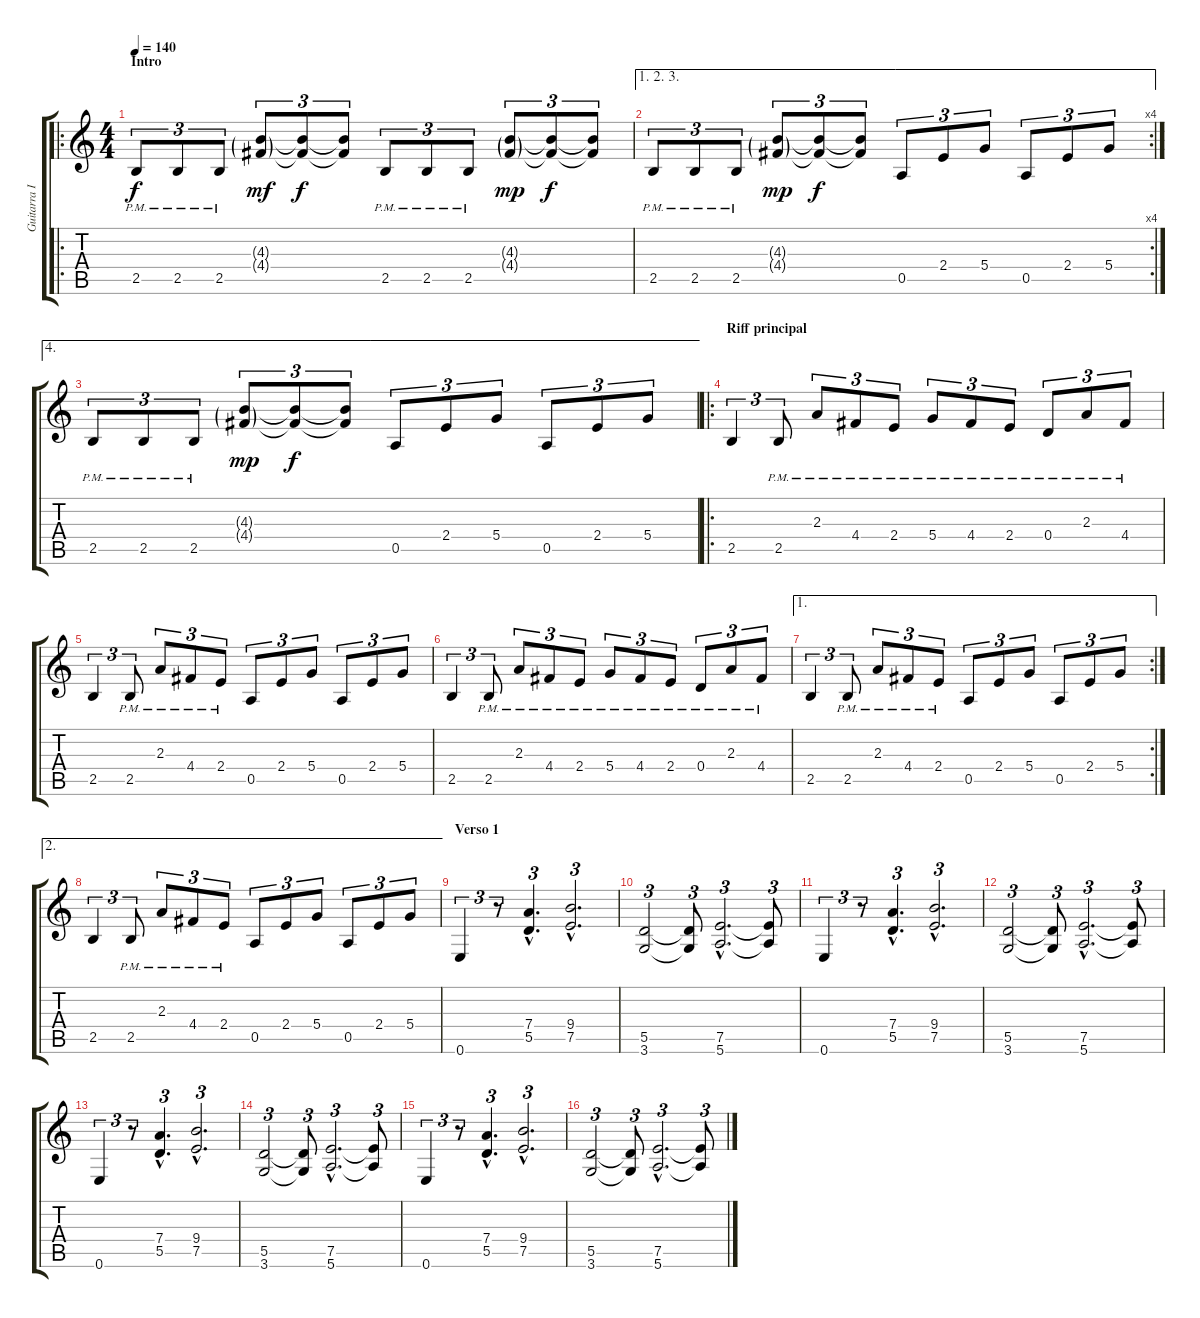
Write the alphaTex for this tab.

\track ("Guitarra II" "Guitarra I") {instrument distortionguitar}
\staff {score tabs}
\tuning (E4 B3 G3 D3 A2 E2) {hide}
\ro
\ts (4 4)
\section ("" "Intro")
\tempo 140
\clef g2
\ks c
2.5{pm}.8{tu (3 2) dy f volume 11 instrument distortionguitar} 2.5{pm}.8{tu (3 2)} 2.5{pm}.8{tu (3 2)} (4.3{g} 4.4{g}).8{tu (3 2) dy mf} (4.3{t} 4.4{t}).8{tu (3 2) dy f} (4.3{t} 4.4{t}).8{tu (3 2)} 2.5{pm}.8{tu (3 2)} 2.5{pm}.8{tu (3 2)} 2.5{pm}.8{tu (3 2)} (4.3{g} 4.4{g}).8{tu (3 2) dy mp} (4.3{t} 4.4{t}).8{tu (3 2) dy f} (4.3{t} 4.4{t}).8{tu (3 2)} |
\ae (1 2 3)
\rc 4
2.5{pm}.8{tu (3 2)} 2.5{pm}.8{tu (3 2)} 2.5{pm}.8{tu (3 2)} (4.3{g} 4.4{g}).8{tu (3 2) dy mp} (4.3{t} 4.4{t}).8{tu (3 2) dy f} (4.3{t} 4.4{t}).8{tu (3 2)} 0.5.8{tu (3 2)} 2.4.8{tu (3 2)} 5.4.8{tu (3 2)} 0.5.8{tu (3 2)} 2.4.8{tu (3 2)} 5.4.8{tu (3 2)} |
\ae 4
2.5{pm}.8{tu (3 2)} 2.5{pm}.8{tu (3 2)} 2.5{pm}.8{tu (3 2)} (4.3{g} 4.4{g}).8{tu (3 2) dy mp} (4.3{t} 4.4{t}).8{tu (3 2) dy f} (4.3{t} 4.4{t}).8{tu (3 2)} 0.5.8{tu (3 2)} 2.4.8{tu (3 2)} 5.4.8{tu (3 2)} 0.5.8{tu (3 2)} 2.4.8{tu (3 2)} 5.4.8{tu (3 2)} |
\ro
\section ("" "Riff principal")
2.5.4{tu (3 2) volume 13} 2.5{pm}.8{tu (3 2)} 2.3{pm}.8{tu (3 2)} 4.4{pm}.8{tu (3 2)} 2.4{pm}.8{tu (3 2)} 5.4{pm}.8{tu (3 2)} 4.4{pm}.8{tu (3 2)} 2.4{pm}.8{tu (3 2)} 0.4{pm}.8{tu (3 2)} 2.3{pm}.8{tu (3 2)} 4.4{pm}.8{tu (3 2)} |
2.5.4{tu (3 2)} 2.5{pm}.8{tu (3 2)} 2.3{pm}.8{tu (3 2)} 4.4{pm}.8{tu (3 2)} 2.4{pm}.8{tu (3 2)} 0.5.8{tu (3 2)} 2.4.8{tu (3 2)} 5.4.8{tu (3 2)} 0.5.8{tu (3 2)} 2.4.8{tu (3 2)} 5.4.8{tu (3 2)} |
2.5.4{tu (3 2)} 2.5{pm}.8{tu (3 2)} 2.3{pm}.8{tu (3 2)} 4.4{pm}.8{tu (3 2)} 2.4{pm}.8{tu (3 2)} 5.4{pm}.8{tu (3 2)} 4.4{pm}.8{tu (3 2)} 2.4{pm}.8{tu (3 2)} 0.4{pm}.8{tu (3 2)} 2.3{pm}.8{tu (3 2)} 4.4{pm}.8{tu (3 2)} |
\ae 1
\rc 2
2.5.4{tu (3 2)} 2.5{pm}.8{tu (3 2)} 2.3{pm}.8{tu (3 2)} 4.4{pm}.8{tu (3 2)} 2.4{pm}.8{tu (3 2)} 0.5.8{tu (3 2)} 2.4.8{tu (3 2)} 5.4.8{tu (3 2)} 0.5.8{tu (3 2)} 2.4.8{tu (3 2)} 5.4.8{tu (3 2)} |
\ae 2
2.5.4{tu (3 2)} 2.5{pm}.8{tu (3 2)} 2.3{pm}.8{tu (3 2)} 4.4{pm}.8{tu (3 2)} 2.4{pm}.8{tu (3 2)} 0.5.8{tu (3 2)} 2.4.8{tu (3 2)} 5.4.8{tu (3 2)} 0.5.8{tu (3 2)} 2.4.8{tu (3 2)} 5.4.8{tu (3 2)} |
\section ("" "Verso 1")
0.6.4{tu (3 2)} r.8{tu (3 2)} (7.4{hac} 5.5{hac}).4{d tu (3 2)} (9.4{hac} 7.5{hac}).2{d tu (3 2)} |
(5.5 3.6).2{tu (3 2)} (5.5{t} 3.6{t}).8{tu (3 2)} (7.5{hac} 5.6{hac}).2{d tu (3 2)} (7.5{t} 5.6{t}).8{tu (3 2)} |
0.6.4{tu (3 2)} r.8{tu (3 2)} (7.4{hac} 5.5{hac}).4{d tu (3 2)} (9.4{hac} 7.5{hac}).2{d tu (3 2)} |
(5.5 3.6).2{tu (3 2)} (5.5{t} 3.6{t}).8{tu (3 2)} (7.5{hac} 5.6{hac}).2{d tu (3 2)} (7.5{t} 5.6{t}).8{tu (3 2)} |
0.6.4{tu (3 2)} r.8{tu (3 2)} (7.4{hac} 5.5{hac}).4{d tu (3 2)} (9.4{hac} 7.5{hac}).2{d tu (3 2)} |
(5.5 3.6).2{tu (3 2)} (5.5{t} 3.6{t}).8{tu (3 2)} (7.5{hac} 5.6{hac}).2{d tu (3 2)} (7.5{t} 5.6{t}).8{tu (3 2)} |
0.6.4{tu (3 2)} r.8{tu (3 2)} (7.4{hac} 5.5{hac}).4{d tu (3 2)} (9.4{hac} 7.5{hac}).2{d tu (3 2)} |
(5.5 3.6).2{tu (3 2)} (5.5{t} 3.6{t}).8{tu (3 2)} (7.5{hac} 5.6{hac}).2{d tu (3 2)} (7.5{t} 5.6{t}).8{tu (3 2)}
